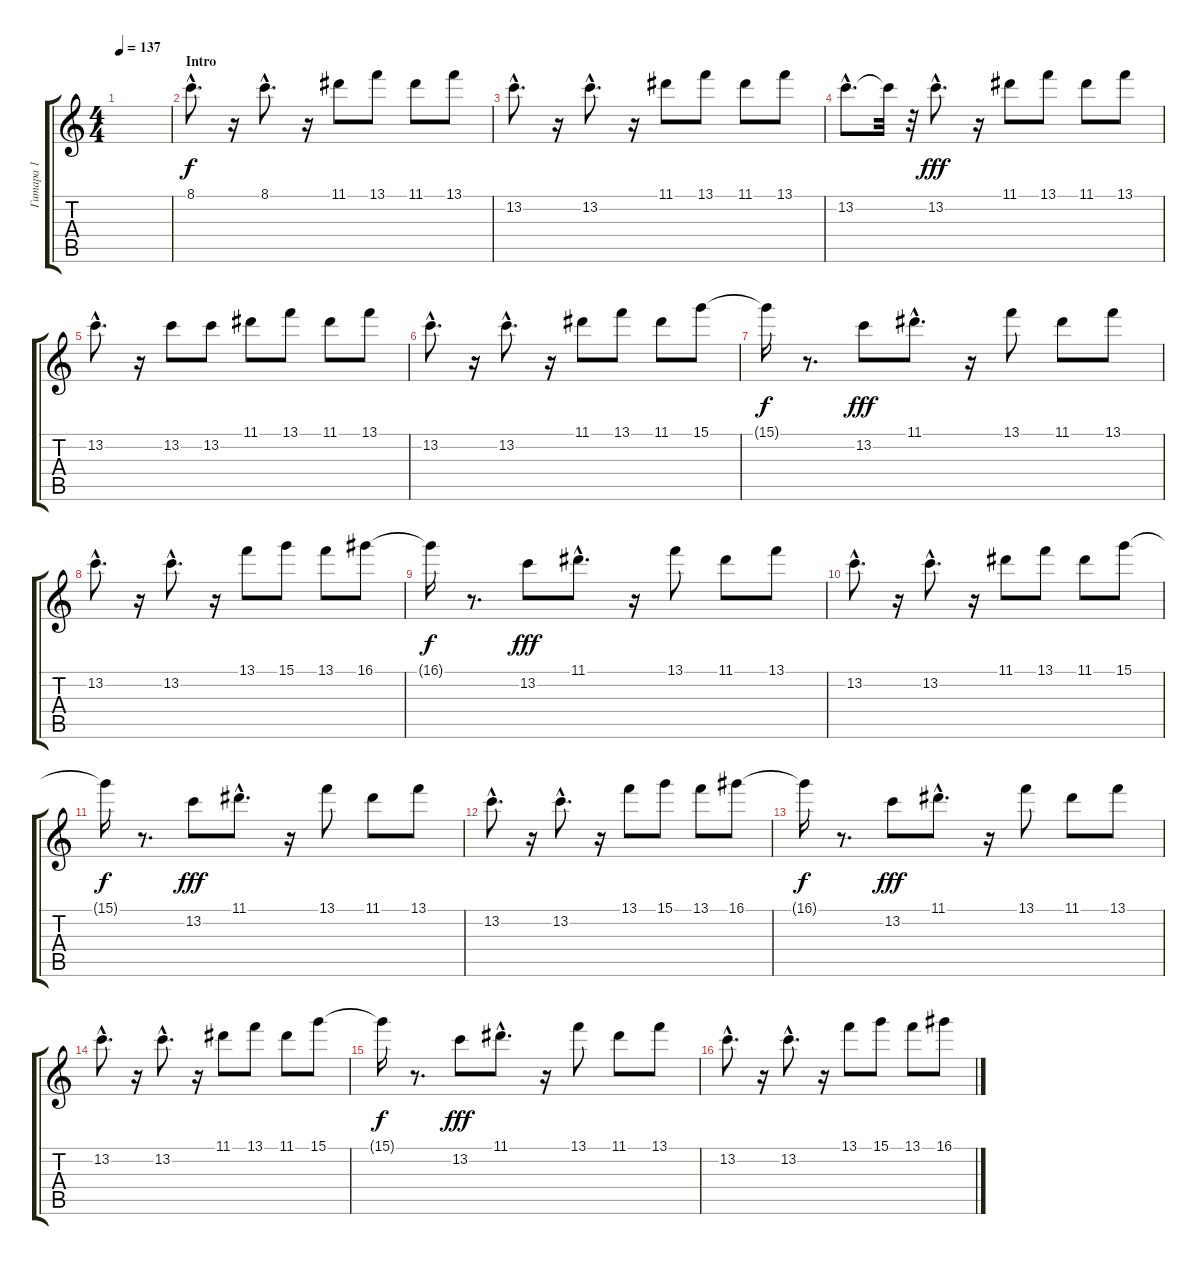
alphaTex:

\track ("Гитара 1" "Гитара 1") {instrument overdrivenguitar}
\staff {score tabs}
\tuning (E4 B3 G3 D3 A2 E2) {hide}
\ts (4 4)
\tempo 137
\clef g2
\ks c
|
\section ("" "Intro")
8.1{hac}.8{d} r.16 8.1{hac}.8{d} r.16 11.1.8 13.1.8 11.1.8 13.1.8 |
13.2{hac}.8{d} r.16 13.2{hac}.8{d} r.16 11.1.8 13.1.8 11.1.8 13.1.8 |
13.2{hac}.8{d} 13.2{t}.32{dy f} r.32 13.2{hac}.8{d dy fff} r.16 11.1.8 13.1.8 11.1.8 13.1.8 |
13.2{hac}.8{d} r.16 13.2.8 13.2.8 11.1.8 13.1.8 11.1.8 13.1.8 |
13.2{hac}.8{d} r.16 13.2{hac}.8{d} r.16 11.1.8 13.1.8 11.1.8 15.1.8 |
15.1{t}.16{dy f} r.8{d} 13.2.8{dy fff} 11.1{hac}.8{d} r.16 13.1.8 11.1.8 13.1.8 |
13.2{hac}.8{d} r.16 13.2{hac}.8{d} r.16 13.1.8 15.1.8 13.1.8 16.1.8 |
16.1{t}.16{dy f} r.8{d} 13.2.8{dy fff} 11.1{hac}.8{d} r.16 13.1.8 11.1.8 13.1.8 |
13.2{hac}.8{d} r.16 13.2{hac}.8{d} r.16 11.1.8 13.1.8 11.1.8 15.1.8 |
15.1{t}.16{dy f} r.8{d} 13.2.8{dy fff} 11.1{hac}.8{d} r.16 13.1.8 11.1.8 13.1.8 |
13.2{hac}.8{d} r.16 13.2{hac}.8{d} r.16 13.1.8 15.1.8 13.1.8 16.1.8 |
16.1{t}.16{dy f} r.8{d} 13.2.8{dy fff} 11.1{hac}.8{d} r.16 13.1.8 11.1.8 13.1.8 |
13.2{hac}.8{d} r.16 13.2{hac}.8{d} r.16 11.1.8 13.1.8 11.1.8 15.1.8 |
15.1{t}.16{dy f} r.8{d} 13.2.8{dy fff} 11.1{hac}.8{d} r.16 13.1.8 11.1.8 13.1.8 |
13.2{hac}.8{d} r.16 13.2{hac}.8{d} r.16 13.1.8 15.1.8 13.1.8 16.1.8
